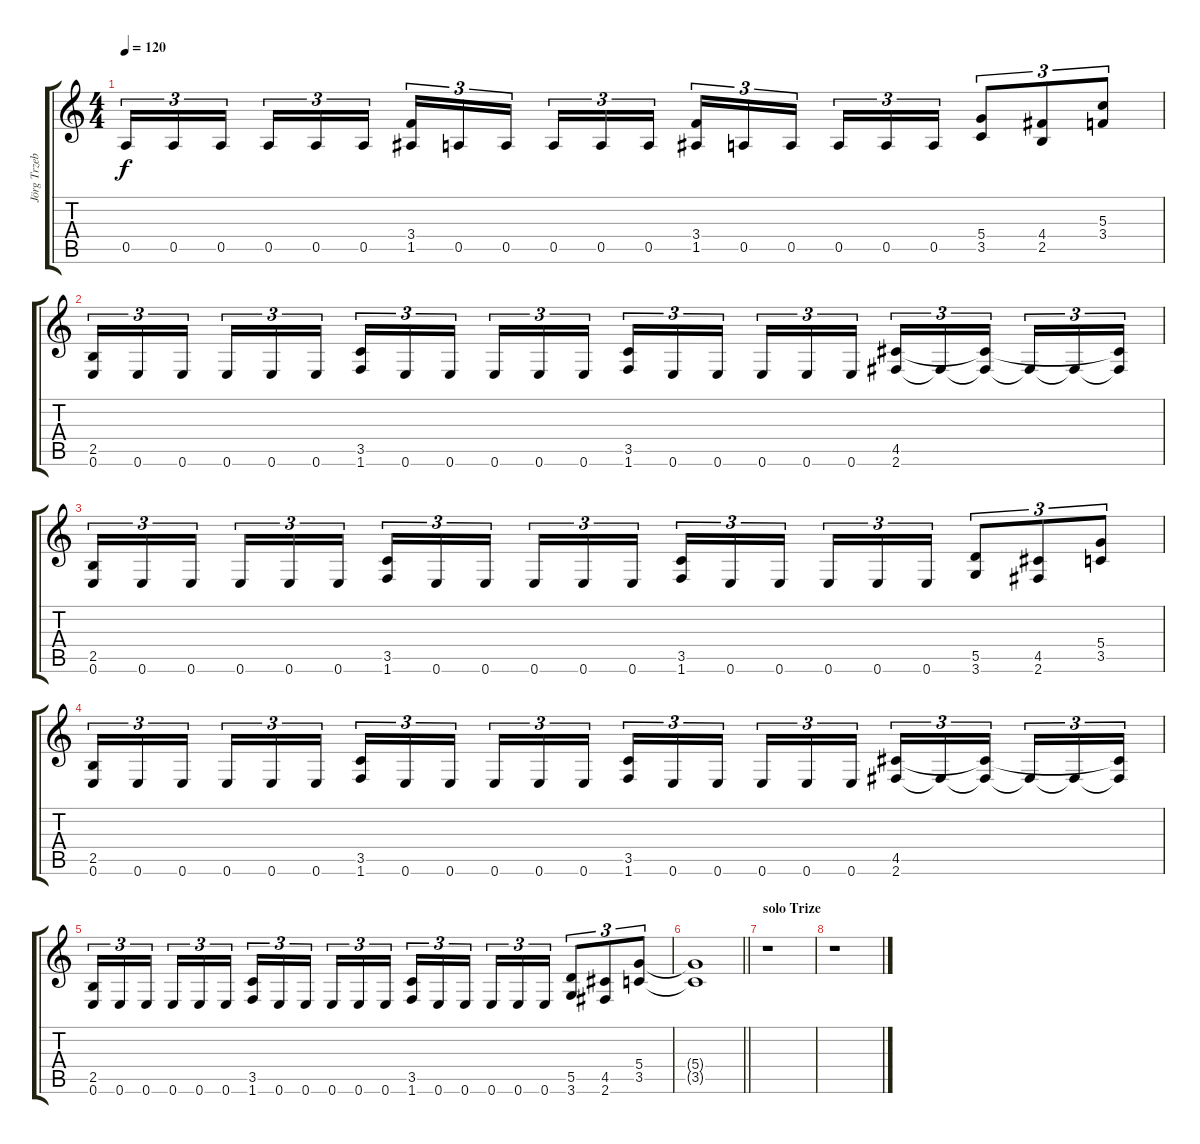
\track ("Jörg Trzebiatowsky" "Jörg Trzeb") {instrument overdrivenguitar}
\staff {score tabs}
\tuning (E4 B3 G3 D3 A2 E2) {hide}
\ts (4 4)
\tempo 120
\clef g2
\ks c
0.5.16{tu (3 2) dy f} 0.5.16{tu (3 2)} 0.5.16{tu (3 2)} 0.5.16{tu (3 2)} 0.5.16{tu (3 2)} 0.5.16{tu (3 2)} (3.4 1.5).16{tu (3 2)} 0.5.16{tu (3 2)} 0.5.16{tu (3 2)} 0.5.16{tu (3 2)} 0.5.16{tu (3 2)} 0.5.16{tu (3 2)} (3.4 1.5).16{tu (3 2)} 0.5.16{tu (3 2)} 0.5.16{tu (3 2)} 0.5.16{tu (3 2)} 0.5.16{tu (3 2)} 0.5.16{tu (3 2)} (5.4 3.5).8{tu (3 2)} (4.4 2.5).8{tu (3 2)} (5.3 3.4).8{tu (3 2)} |
(2.5 0.6).16{tu (3 2)} 0.6.16{tu (3 2)} 0.6.16{tu (3 2)} 0.6.16{tu (3 2)} 0.6.16{tu (3 2)} 0.6.16{tu (3 2)} (3.5 1.6).16{tu (3 2)} 0.6.16{tu (3 2)} 0.6.16{tu (3 2)} 0.6.16{tu (3 2)} 0.6.16{tu (3 2)} 0.6.16{tu (3 2)} (3.5 1.6).16{tu (3 2)} 0.6.16{tu (3 2)} 0.6.16{tu (3 2)} 0.6.16{tu (3 2)} 0.6.16{tu (3 2)} 0.6.16{tu (3 2)} (4.5 2.6).16{tu (3 2)} 2.6{t}.16{tu (3 2)} (4.5{t} 2.6{t}).16{tu (3 2)} 2.6{t}.16{tu (3 2)} 2.6{t}.16{tu (3 2)} (4.5{t} 2.6{t}).16{tu (3 2)} |
(2.5 0.6).16{tu (3 2)} 0.6.16{tu (3 2)} 0.6.16{tu (3 2)} 0.6.16{tu (3 2)} 0.6.16{tu (3 2)} 0.6.16{tu (3 2)} (3.5 1.6).16{tu (3 2)} 0.6.16{tu (3 2)} 0.6.16{tu (3 2)} 0.6.16{tu (3 2)} 0.6.16{tu (3 2)} 0.6.16{tu (3 2)} (3.5 1.6).16{tu (3 2)} 0.6.16{tu (3 2)} 0.6.16{tu (3 2)} 0.6.16{tu (3 2)} 0.6.16{tu (3 2)} 0.6.16{tu (3 2)} (5.5 3.6).8{tu (3 2)} (4.5 2.6).8{tu (3 2)} (5.4 3.5).8{tu (3 2)} |
(2.5 0.6).16{tu (3 2)} 0.6.16{tu (3 2)} 0.6.16{tu (3 2)} 0.6.16{tu (3 2)} 0.6.16{tu (3 2)} 0.6.16{tu (3 2)} (3.5 1.6).16{tu (3 2)} 0.6.16{tu (3 2)} 0.6.16{tu (3 2)} 0.6.16{tu (3 2)} 0.6.16{tu (3 2)} 0.6.16{tu (3 2)} (3.5 1.6).16{tu (3 2)} 0.6.16{tu (3 2)} 0.6.16{tu (3 2)} 0.6.16{tu (3 2)} 0.6.16{tu (3 2)} 0.6.16{tu (3 2)} (4.5 2.6).16{tu (3 2)} 2.6{t}.16{tu (3 2)} (4.5{t} 2.6{t}).16{tu (3 2)} 2.6{t}.16{tu (3 2)} 2.6{t}.16{tu (3 2)} (4.5{t} 2.6{t}).16{tu (3 2)} |
(2.5 0.6).16{tu (3 2)} 0.6.16{tu (3 2)} 0.6.16{tu (3 2)} 0.6.16{tu (3 2)} 0.6.16{tu (3 2)} 0.6.16{tu (3 2)} (3.5 1.6).16{tu (3 2)} 0.6.16{tu (3 2)} 0.6.16{tu (3 2)} 0.6.16{tu (3 2)} 0.6.16{tu (3 2)} 0.6.16{tu (3 2)} (3.5 1.6).16{tu (3 2)} 0.6.16{tu (3 2)} 0.6.16{tu (3 2)} 0.6.16{tu (3 2)} 0.6.16{tu (3 2)} 0.6.16{tu (3 2)} (5.5 3.6).8{tu (3 2)} (4.5 2.6).8{tu (3 2)} (5.4 3.5).8{tu (3 2)} |
\barLineRight lightlight
(5.4{t} 3.5{t}).1 |
\section ("" "solo Trize")
r.1 |
r.1
